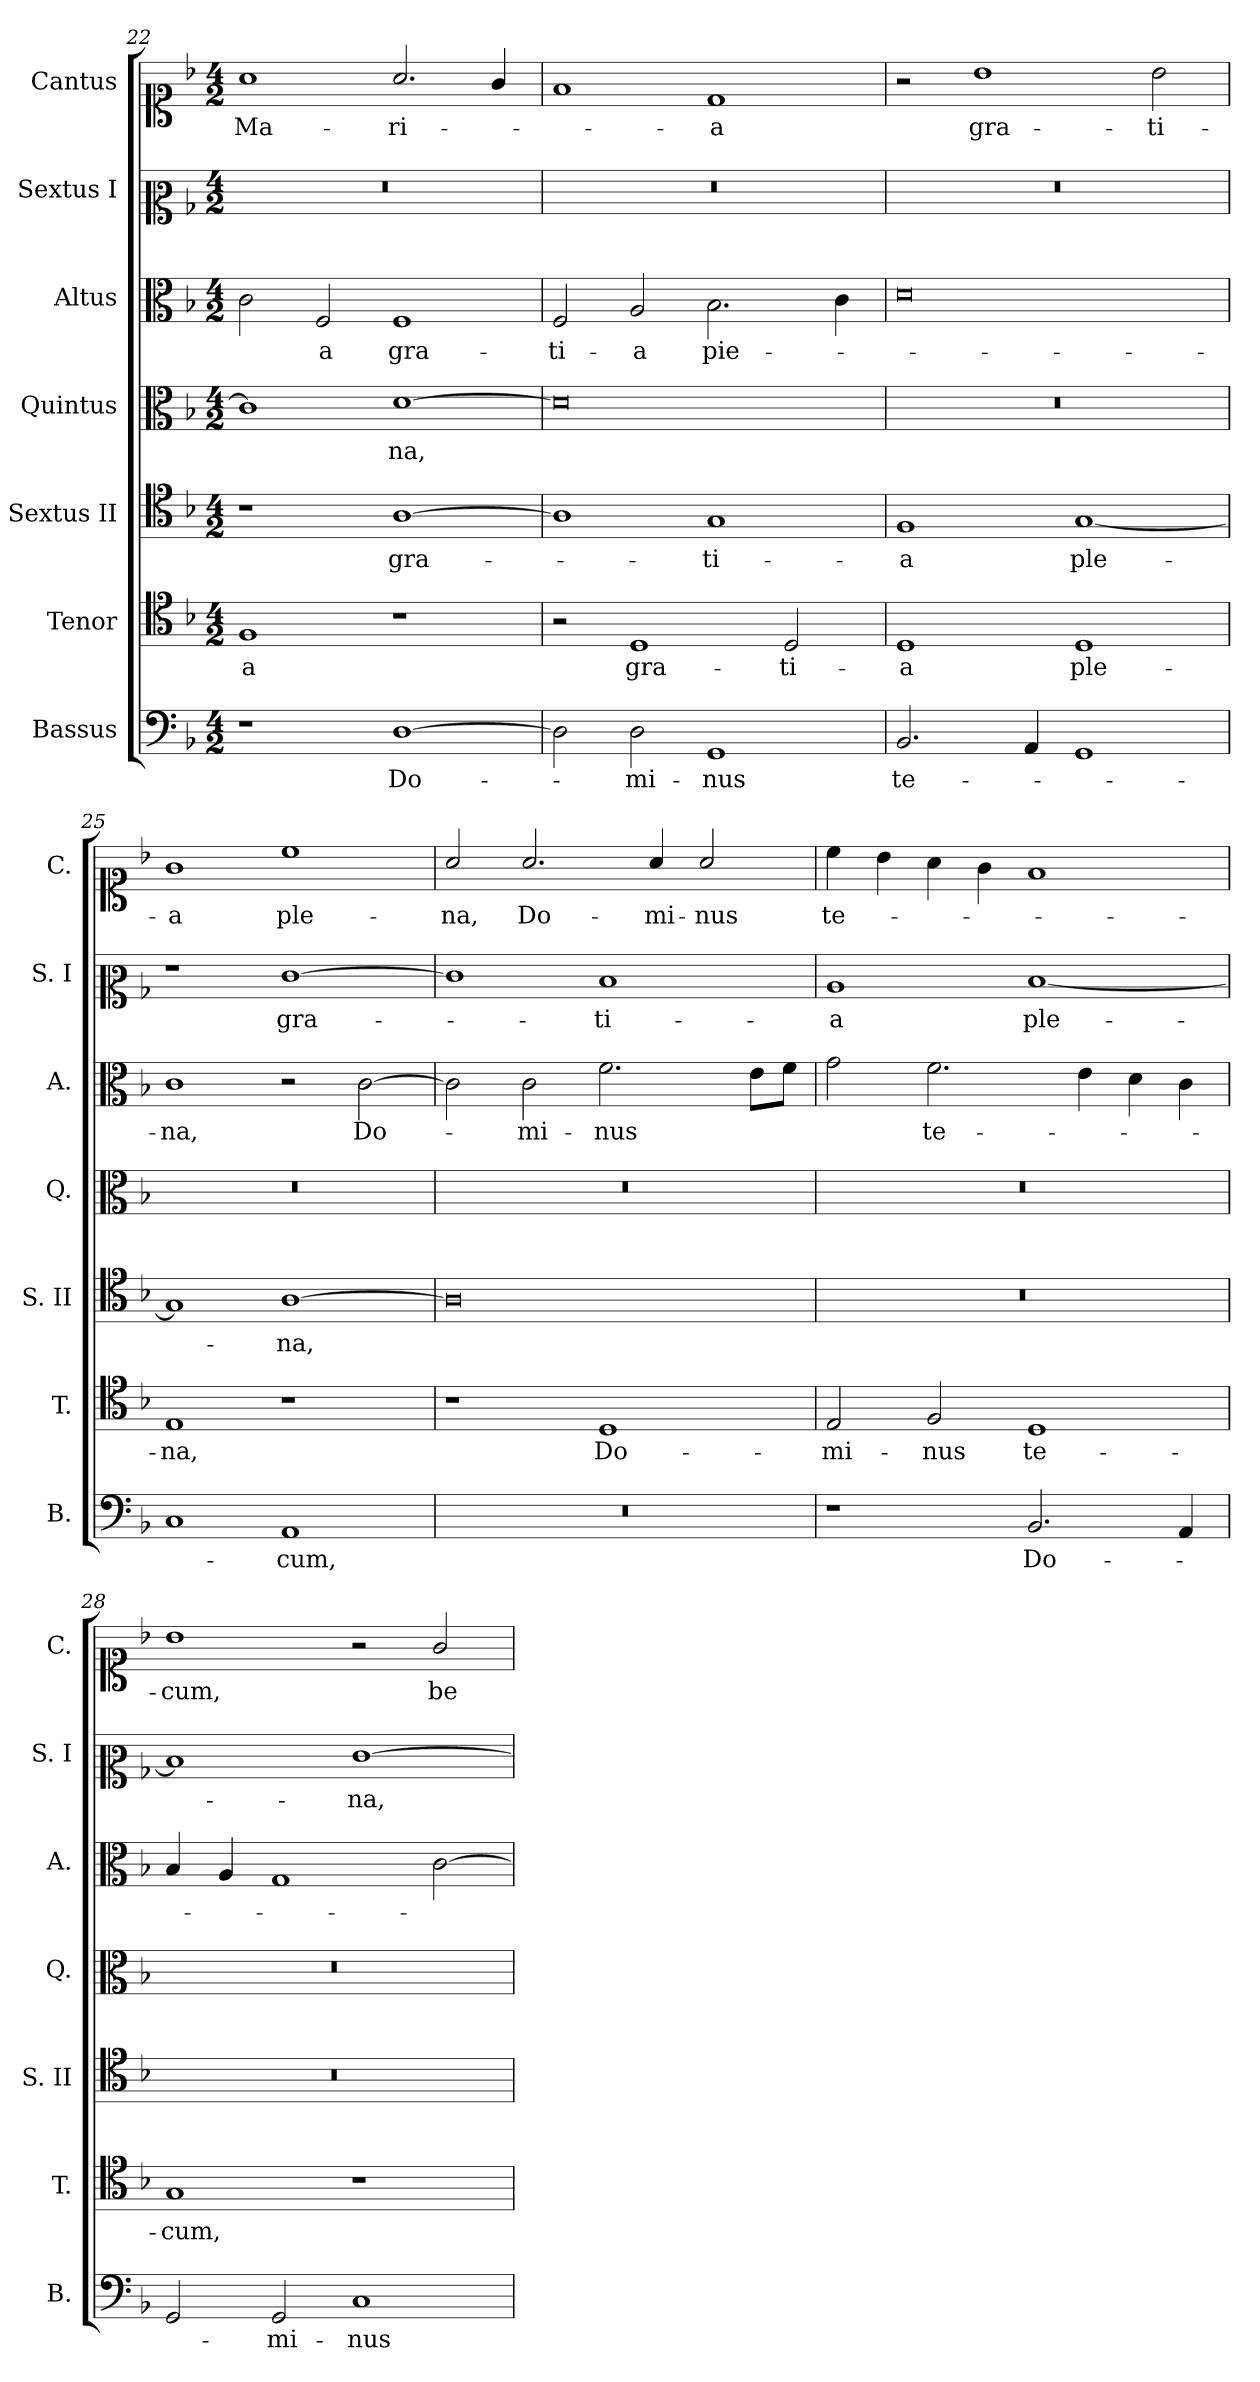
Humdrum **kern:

**kern	**text	**kern	**text	**kern	**text	**kern	**text	**kern	**text	**kern	**text	**kern	**text
*part7	*part7	*part6	*part6	*part5	*part5	*part4	*part4	*part3	*part3	*part2	*part2	*part1	*part1
*staff7	*staff7	*staff6	*staff6	*staff5	*staff5	*staff4	*staff4	*staff3	*staff3	*staff2	*staff2	*staff1	*staff1
*I"Bassus	*	*I"Tenor	*	*I"Sextus II	*	*I"Quintus	*	*I"Altus	*	*I"Sextus I	*	*I"Cantus	*
*I'B.	*	*I'T.	*	*I'S. II	*	*I'Q.	*	*I'A.	*	*I'S. I	*	*I'C.	*
*clefF4	*	*clefC4	*	*clefC4	*	*clefC3	*	*clefC3	*	*clefC2	*	*clefC1	*
*k[b-]	*	*k[b-]	*	*k[b-]	*	*k[b-]	*	*k[b-]	*	*k[b-]	*	*k[b-]	*
*M4/2	*	*M4/2	*	*M4/2	*	*M4/2	*	*M4/2	*	*M4/2	*	*M4/2	*
=22	=22	=22	=22	=22	=22	=22	=22	=22	=22	=22	=22	=22	=22
1r	.	1F	-a	1r	.	1c]	.	2c\	.	0r	.	1a	-Ma-
.	.	.	.	.	.	.	.	2F/	-a	.	.	.	.
[1D	Do-	1r	.	[1A	gra-	[1d	-na,	1F	gra-	.	.	2.a/	-ri-
.	.	.	.	.	.	.	.	.	.	.	.	4g/	.
=23	=23	=23	=23	=23	=23	=23	=23	=23	=23	=23	=23	=23	=23
2D\]	.	2r	.	1A]	.	0d]	.	2F/	-ti-	0r	.	1f	.
2D\	-mi-	1D	gra-	.	.	.	.	2A/	-a	.	.	.	.
1GG	-nus	.	.	1G	-ti-	.	.	2.B-\	pie-	.	.	1d	-a
.	.	2D/	-ti-	.	.	.	.	.	.	.	.	.	.
.	.	.	.	.	.	.	.	4c\	.	.	.	.	.
=24	=24	=24	=24	=24	=24	=24	=24	=24	=24	=24	=24	=24	=24
2.BB-/	te-	1D	-a	1F	-a	0r	.	0d	.	0r	.	2r	.
.	.	.	.	.	.	.	.	.	.	.	.	1b-	gra-
4AA/	.	.	.	.	.	.	.	.	.	.	.	.	.
1GG	.	1D	ple-	[1G	ple-	.	.	.	.	.	.	.	.
.	.	.	.	.	.	.	.	.	.	.	.	2b-\	-ti­-
=25	=25	=25	=25	=25	=25	=25	=25	=25	=25	=25	=25	=25	=25
1C	.	1E	-na,	1G]	.	0r	.	1c	-na,	1r	.	1g	-a
1AA	cum,	1r	.	[1A	-na,	.	.	2r	.	[1e	gra-	1cc	ple-
.	.	.	.	.	.	.	.	[2c\	Do-	.	.	.	.
=26	=26	=26	=26	=26	=26	=26	=26	=26	=26	=26	=26	=26	=26
0r	.	1r	.	0A]	.	0r	.	2c\]	.	1e]	.	2a/	-na,
.	.	.	.	.	.	.	.	2c\	-mi-	.	.	2.a/	Do-
.	.	1D	Do-	.	.	.	.	2.f\	-nus	1d	-ti-	.	.
.	.	.	.	.	.	.	.	.	.	.	.	4a/	-mi-
.	.	.	.	.	.	.	.	.	.	.	.	2a/	-nus
.	.	.	.	.	.	.	.	8e\L	.	.	.	.	.
.	.	.	.	.	.	.	.	8f\J	.	.	.	.	.
!!LO:PB:g=z
=27	=27	=27	=27	=27	=27	=27	=27	=27	=27	=27	=27	=27	=27
1r	.	2E/	-mi-	0r	.	0r	.	2g\	.	1c	-a	4cc\	te-
.	.	.	.	.	.	.	.	.	.	.	.	4b-\	.
.	.	2F/	-nus	.	.	.	.	2.f\	te-	.	.	4a\	.
.	.	.	.	.	.	.	.	.	.	.	.	4g\	.
2.BB-/	Do-	1D	te-	.	.	.	.	.	.	[1d	ple-	1f	.
.	.	.	.	.	.	.	.	4e\	.	.	.	.	.
.	.	.	.	.	.	.	.	4d\	.	.	.	.	.
4AA/	.	.	.	.	.	.	.	4c\	.	.	.	.	.
=28	=28	=28	=28	=28	=28	=28	=28	=28	=28	=28	=28	=28	=28
2GG/	.	1G	-cum,	0r	.	0r	.	4B-/	.	1d]	.	1b-	-cum,
.	.	.	.	.	.	.	.	4A/	.	.	.	.	.
2GG/	-mi-	.	.	.	.	.	.	1G	.	.	.	.	.
1C	-nus	1r	.	.	.	.	.	.	.	[1e	-na,	2r	.
.	.	.	.	.	.	.	.	[2c\	.	.	.	2g/	be-
=	=	=	=	=	=	=	=	=	=	=	=	=	=
*-	*-	*-	*-	*-	*-	*-	*-	*-	*-	*-	*-	*-	*-
